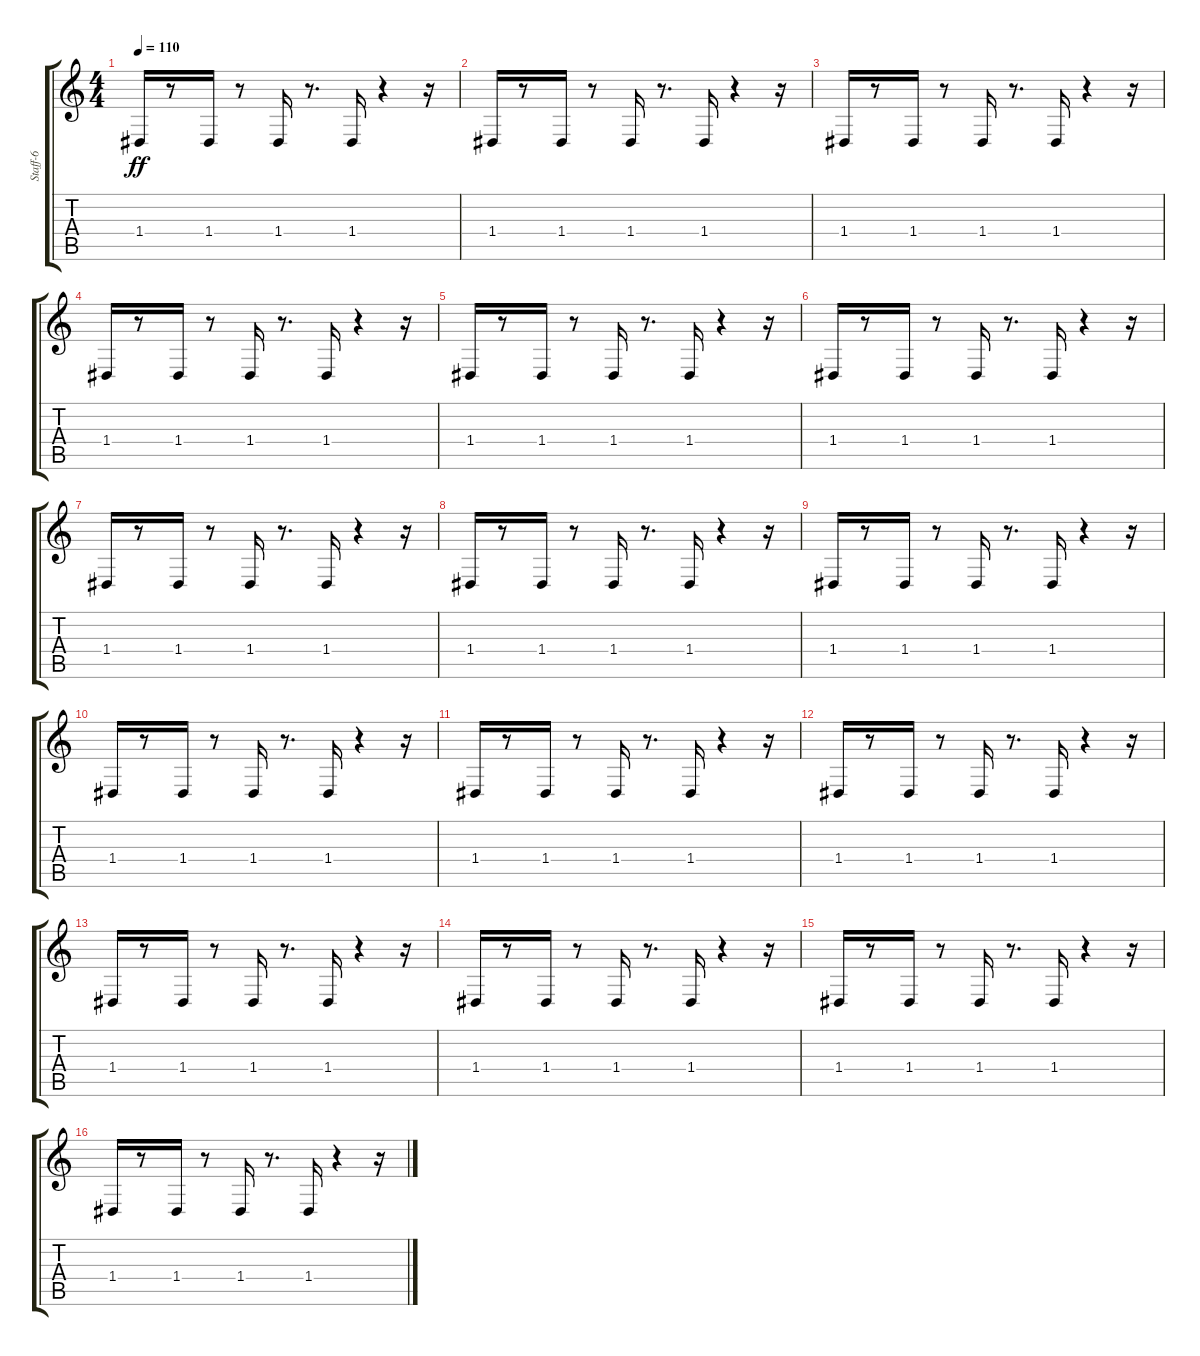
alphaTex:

\track ("Staff-6" "Staff-6") {instrument timpani}
\staff {score tabs}
\tuning (E4 B3 G3 D3 A2 E2) {hide}
\ts (4 4)
\tempo 110
\clef g2
\ks c
1.4.16{dy ff} r.8 1.4.16 r.8 1.4.16 r.8{d} 1.4.16 r.4 r.16 |
1.4.16 r.8 1.4.16 r.8 1.4.16 r.8{d} 1.4.16 r.4 r.16 |
1.4.16 r.8 1.4.16 r.8 1.4.16 r.8{d} 1.4.16 r.4 r.16 |
1.4.16 r.8 1.4.16 r.8 1.4.16 r.8{d} 1.4.16 r.4 r.16 |
1.4.16 r.8 1.4.16 r.8 1.4.16 r.8{d} 1.4.16 r.4 r.16 |
1.4.16 r.8 1.4.16 r.8 1.4.16 r.8{d} 1.4.16 r.4 r.16 |
1.4.16 r.8 1.4.16 r.8 1.4.16 r.8{d} 1.4.16 r.4 r.16 |
1.4.16 r.8 1.4.16 r.8 1.4.16 r.8{d} 1.4.16 r.4 r.16 |
1.4.16 r.8 1.4.16 r.8 1.4.16 r.8{d} 1.4.16 r.4 r.16 |
1.4.16 r.8 1.4.16 r.8 1.4.16 r.8{d} 1.4.16 r.4 r.16 |
1.4.16 r.8 1.4.16 r.8 1.4.16 r.8{d} 1.4.16 r.4 r.16 |
1.4.16 r.8 1.4.16 r.8 1.4.16 r.8{d} 1.4.16 r.4 r.16 |
1.4.16 r.8 1.4.16 r.8 1.4.16 r.8{d} 1.4.16 r.4 r.16 |
1.4.16 r.8 1.4.16 r.8 1.4.16 r.8{d} 1.4.16 r.4 r.16 |
1.4.16 r.8 1.4.16 r.8 1.4.16 r.8{d} 1.4.16 r.4 r.16 |
1.4.16 r.8 1.4.16 r.8 1.4.16 r.8{d} 1.4.16 r.4 r.16
